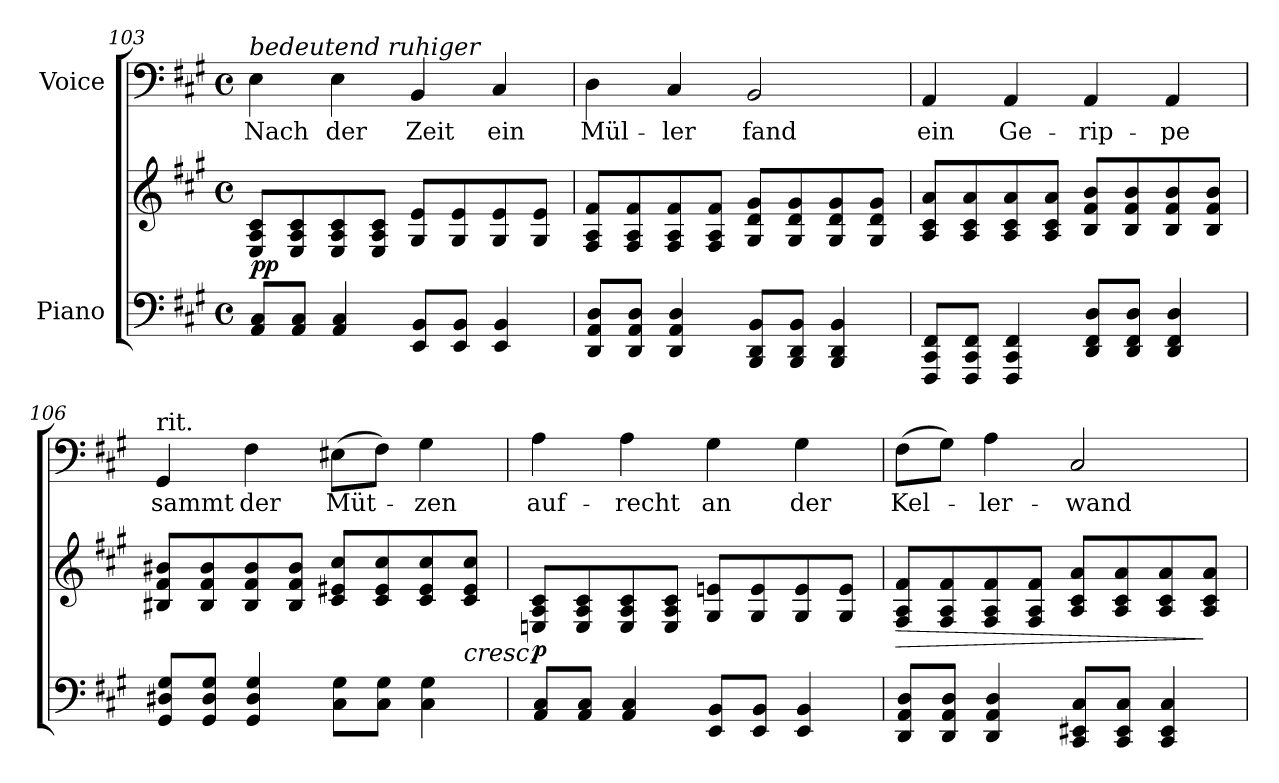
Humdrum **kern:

**kern	**kern	**dynam	**kern	**text
*part2	*part2	*part2	*part1	*part1
*staff3	*staff2	*staff2/3	*staff1	*staff1
*I"Piano	*	*	*I"Voice	*
!!LO:PB:g=z
*clefF4	*clefG2	*	*clefF4	*
*k[f#c#g#]	*k[f#c#g#]	*	*k[f#c#g#]	*
*A:	*A:	*	*A:	*
*M4/4	*M4/4	*	*M4/4	*
*met(c)	*met(c)	*	*met(c)	*
=103	=103	=103	=103	=103
!	!	!	!LO:TX:a:i:t=bedeutend ruhiger	!
!	!	!	!	!LO:LY:b:color=#000000
1024ryy	8Ei/ 8Ai 8c#iL	.	4Ei\	Nach
8AAi/ 8C#iL	.	pp	.	.
.	8Ei/ 8Ai 8c#i	.	.	.
8AAi/ 8C#iJ	.	.	.	.
!	!	!	!	!LO:LY:b:color=#000000
.	8Ei/ 8Ai 8c#i	.	4Ei\	der
4AAi/ 4C#i	.	.	.	.
.	8Ei/ 8Ai 8c#iJ	.	.	.
!	!	!	!	!LO:LY:b:color=#000000
.	8G#i/ 8eiL	.	4BBi/	Zeit
8EEi/ 8BBiL	.	.	.	.
.	8G#i/ 8ei	.	.	.
8EEi/ 8BBiJ	.	.	.	.
!	!	!	!	!LO:LY:b:color=#000000
.	8G#i/ 8ei	.	4C#i/	ein
4EEi/ 4BBi	.	.	.	.
.	8G#i/ 8eiJ	.	.	.
.	1024ryy	.	1024ryy	.
=104	=104	=104	=104	=104
!	!	!	!	!LO:LY:b:color=#000000
1024ryy	8F#i/ 8Ai 8f#iL	.	4Di\	Mül-
8DDi/ 8AAi 8DiL	.	.	.	.
.	8F#i/ 8Ai 8f#i	.	.	.
8DDi/ 8AAi 8DiJ	.	.	.	.
!	!	!	!	!LO:LY:b:color=#000000
.	8F#i/ 8Ai 8f#i	.	4C#i/	-ler
4DDi/ 4AAi 4Di	.	.	.	.
.	8F#i/ 8Ai 8f#iJ	.	.	.
!	!	!	!	!LO:LY:b:color=#000000
.	8G#i/ 8di 8g#iL	.	2BBi/	fand
8BBBi/ 8DDi 8BBiL	.	.	.	.
.	8G#i/ 8di 8g#i	.	.	.
8BBBi/ 8DDi 8BBiJ	.	.	.	.
.	8G#i/ 8di 8g#i	.	.	.
4BBBi/ 4DDi 4BBi	.	.	.	.
.	8G#i/ 8di 8g#iJ	.	.	.
.	1024ryy	.	1024ryy	.
=105	=105	=105	=105	=105
!	!	!	!	!LO:LY:b:color=#000000
1024ryy	8Ai/ 8c#i 8aiL	.	4AAi/	ein
8FFF#i/ 8CC#i 8FF#iL	.	.	.	.
.	8Ai/ 8c#i 8ai	.	.	.
8FFF#i/ 8CC#i 8FF#iJ	.	.	.	.
!	!	!	!	!LO:LY:b:color=#000000
.	8Ai/ 8c#i 8ai	.	4AAi/	Ge-
4FFF#i/ 4CC#i 4FF#i	.	.	.	.
.	8Ai/ 8c#i 8aiJ	.	.	.
!	!	!	!	!LO:LY:b:color=#000000
.	8Bi/ 8f#i 8biL	.	4AAi/	-rip-
8DDi/ 8FF#i 8DiL	.	.	.	.
.	8Bi/ 8f#i 8bi	.	.	.
8DDi/ 8FF#i 8DiJ	.	.	.	.
!	!	!	!	!LO:LY:b:color=#000000
.	8Bi/ 8f#i 8bi	.	4AAi/	-pe
4DDi/ 4FF#i 4Di	.	.	.	.
.	8Bi/ 8f#i 8biJ	.	.	.
.	1024ryy	.	1024ryy	.
!!LO:LB:g=z
=106	=106	=106	=106	=106
!	!	!	!LO:TX:t=rit.	!
!	!	!	!	!LO:LY:b:color=#000000
1024ryy	8B#Xi/ 8f#i 8b#XiL	.	4GG#i/	sammt
8GG#i/ 8D#Xi 8G#iL	.	.	.	.
.	8B#i/ 8f#i 8b#i	.	.	.
8GG#i/ 8D#i 8G#iJ	.	[	.	.
!	!	!	!	!LO:LY:b:color=#000000
.	8B#i/ 8f#i 8b#i	.	4F#i\	der
4GG#i/ 4D#i 4G#i	.	.	.	.
.	8B#i/ 8f#i 8b#iJ	.	.	.
!	!	!	!	!LO:LY:b:color=#000000
.	8c#i/ 8e#Xi 8cc#iL	.	(8E#Xi\L	Müt-
8C#i\ 8G#iL	.	.	.	.
.	8c#i/ 8e#i 8cc#i	.	8F#i\J)	.
8C#i\ 8G#iJ	.	.	.	.
!	!	!	!	!LO:LY:b:color=#000000
.	8c#i/ 8e#i 8cc#i	.	4G#i\	-zen
4C#i\ 4G#i	.	.	.	.
!	!	!LO:HP:b	!	!
.	8c#i/ 8e#i 8cc#iJ	<	.	.
.	1024ryy	.	1024ryy	.
=107	=107	=107	=107	=107
!	!	!	!	!LO:LY:b:color=#000000
1024ryy	8Eni/ 8Ai 8c#iL	p	4Ai\	auf-
8AAi/ 8C#iL	.	.	.	.
.	8Ei/ 8Ai 8c#i	.	.	.
8AAi/ 8C#iJ	.	.	.	.
!	!	!	!	!LO:LY:b:color=#000000
.	8Ei/ 8Ai 8c#i	.	4Ai\	-recht
4AAi/ 4C#i	.	.	.	.
.	8Ei/ 8Ai 8c#iJ	.	.	.
!	!	!	!	!LO:LY:b:color=#000000
.	8G#i/ 8eniL	.	4G#i\	an
8EEi/ 8BBiL	.	.	.	.
.	8G#i/ 8ei	.	.	.
8EEi/ 8BBiJ	.	.	.	.
!	!	!	!	!LO:LY:b:color=#000000
.	8G#i/ 8ei	.	4G#i\	der
4EEi/ 4BBi	.	.	.	.
.	8G#i/ 8eiJ	.	.	.
.	1024ryy	.	1024ryy	.
=108	=108	=108	=108	=108
!	!	!LO:HP:b	!	!
!	!	!	!	!LO:LY:b:color=#000000
1024ryy	8F#i/ 8Ai 8f#iL	>	(8F#i\L	Kel-
8DDi/ 8AAi 8DiL	.	.	.	.
.	8F#i/ 8Ai 8f#i	.	8G#i\J)	.
8DDi/ 8AAi 8DiJ	.	.	.	.
!	!	!	!	!LO:LY:b:color=#000000
.	8F#i/ 8Ai 8f#i	.	4Ai\	-ler-
4DDi/ 4AAi 4Di	.	.	.	.
.	8F#i/ 8Ai 8f#iJ	.	.	.
!	!	!	!	!LO:LY:b:color=#000000
.	8Ai/ 8c#i 8aiL	.	2C#i/	-wand
8CC#i/ 8EE#Xi 8C#iL	.	.	.	.
.	8Ai/ 8c#i 8ai	.	.	.
8CC#i/ 8EE#i 8C#iJ	.	.	.	.
.	8Ai/ 8c#i 8ai	.	.	.
4CC#i/ 4EE#i 4C#i	.	.	.	.
.	8Ai/ 8c#i 8aiJ	]	.	.
.	1024ryy	.	1024ryy	.
=	=	=	=	=
*-	*-	*-	*-	*-
